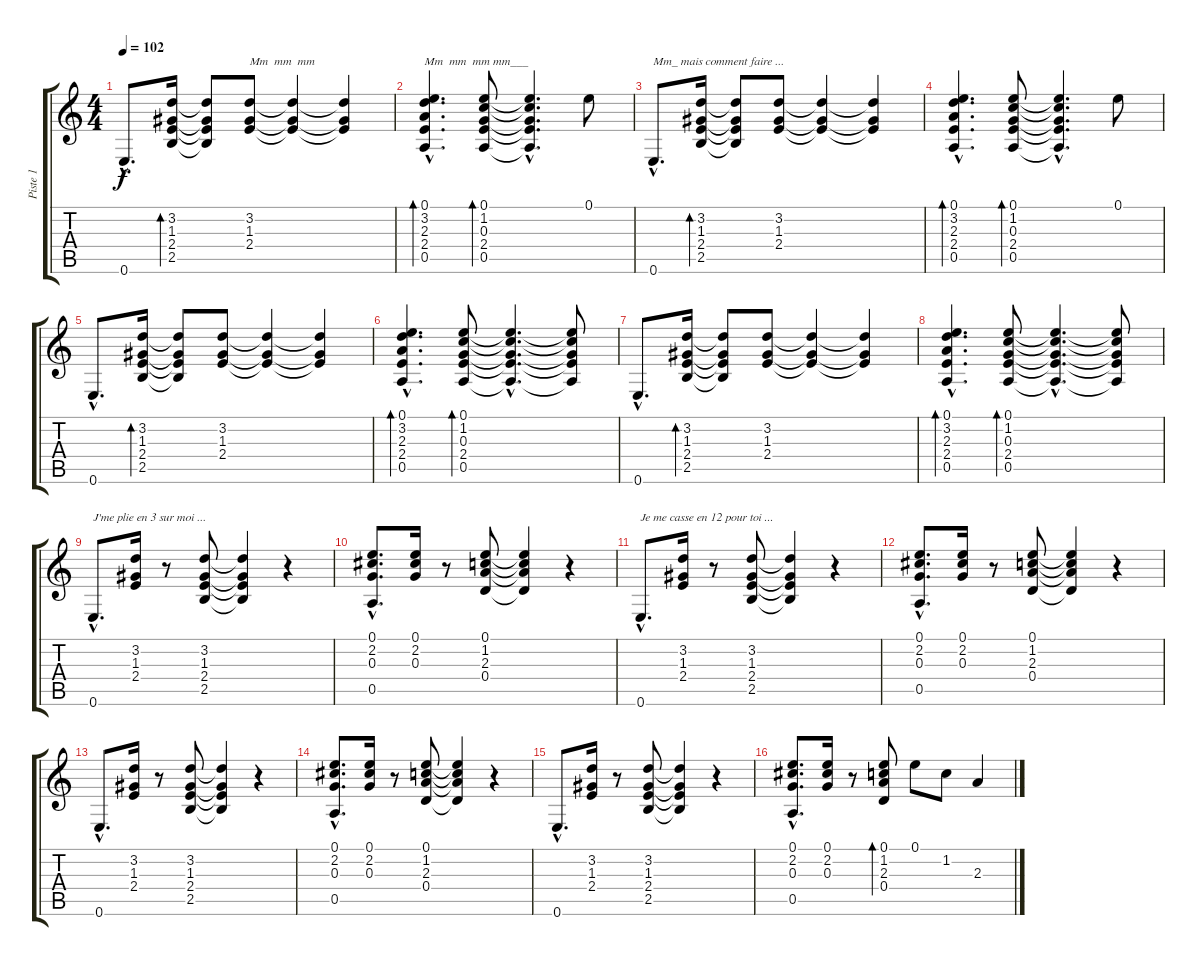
\track ("Piste 1" "Piste 1") {instrument acousticguitarnylon}
\staff {score tabs}
\tuning (E4 B3 G3 D3 A2 E2) {hide}
\ts (4 4)
\tempo 102
\clef g2
\ks c
0.6{hac}.8{d dy f instrument acousticguitarnylon} (3.2 1.3 2.4 2.5).16{bd 480} (3.2{t} 1.3{t} 2.4{t} 2.5{t}).8 (3.2 1.3 2.4).8{txt "Mm  mm  mm"} (3.2{t} 1.3{t} 2.4{t}).4 (3.2{t} 1.3{t} 2.4{t}).4 |
(0.1{hac} 3.2{hac} 2.3{hac} 2.4{hac} 0.5{hac}).4{d bd 120 txt "Mm  mm  mm mm___"} (0.1 1.2 0.3 2.4 0.5).8{bd 120} (0.1{hac t} 1.2{hac t} 0.3{hac t} 2.4{hac t} 0.5{hac t}).4{d} 0.1.8 |
0.6{hac}.8{d txt "Mm_ mais comment faire ..."} (3.2 1.3 2.4 2.5).16{bd 480} (3.2{t} 1.3{t} 2.4{t} 2.5{t}).8 (3.2 1.3 2.4).8 (3.2{t} 1.3{t} 2.4{t}).4 (3.2{t} 1.3{t} 2.4{t}).4 |
(0.1{hac} 3.2{hac} 2.3{hac} 2.4{hac} 0.5{hac}).4{d bd 120} (0.1 1.2 0.3 2.4 0.5).8{bd 120} (0.1{hac t} 1.2{hac t} 0.3{hac t} 2.4{hac t} 0.5{hac t}).4{d} 0.1.8 |
0.6{hac}.8{d} (3.2 1.3 2.4 2.5).16{bd 480} (3.2{t} 1.3{t} 2.4{t} 2.5{t}).8 (3.2 1.3 2.4).8 (3.2{t} 1.3{t} 2.4{t}).4 (3.2{t} 1.3{t} 2.4{t}).4 |
(0.1{hac} 3.2{hac} 2.3{hac} 2.4{hac} 0.5{hac}).4{d bd 120} (0.1 1.2 0.3 2.4 0.5).8{bd 120} (0.1{hac t} 1.2{hac t} 0.3{hac t} 2.4{hac t} 0.5{hac t}).4{d} (0.1{t} 1.2{t} 0.3{t} 2.4{t} 0.5{t}).8 |
0.6{hac}.8{d} (3.2 1.3 2.4 2.5).16{bd 480} (3.2{t} 1.3{t} 2.4{t} 2.5{t}).8 (3.2 1.3 2.4).8 (3.2{t} 1.3{t} 2.4{t}).4 (3.2{t} 1.3{t} 2.4{t}).4 |
(0.1{hac} 3.2{hac} 2.3{hac} 2.4{hac} 0.5{hac}).4{d bd 120} (0.1 1.2 0.3 2.4 0.5).8{bd 120} (0.1{hac t} 1.2{hac t} 0.3{hac t} 2.4{hac t} 0.5{hac t}).4{d} (0.1{t} 1.2{t} 0.3{t} 2.4{t} 0.5{t}).8 |
0.6{hac}.8{d txt "J'me plie en 3 sur moi ..."} (3.2 1.3 2.4).16 r.8 (3.2 1.3 2.4 2.5).8 (3.2{t} 1.3{t} 2.4{t} 2.5{t}).4 r.4 |
(0.1{hac} 2.2{hac} 0.3{hac} 0.5{hac}).8{d} (0.1 2.2 0.3).16 r.8 (0.1 1.2 2.3 0.4).8 (0.1{t} 1.2{t} 2.3{t} 0.4{t}).4 r.4 |
0.6{hac}.8{d txt "Je me casse en 12 pour toi ..."} (3.2 1.3 2.4).16 r.8 (3.2 1.3 2.4 2.5).8 (3.2{t} 1.3{t} 2.4{t} 2.5{t}).4 r.4 |
(0.1{hac} 2.2{hac} 0.3{hac} 0.5{hac}).8{d} (0.1 2.2 0.3).16 r.8 (0.1 1.2 2.3 0.4).8 (0.1{t} 1.2{t} 2.3{t} 0.4{t}).4 r.4 |
0.6{hac}.8{d} (3.2 1.3 2.4).16 r.8 (3.2 1.3 2.4 2.5).8 (3.2{t} 1.3{t} 2.4{t} 2.5{t}).4 r.4 |
(0.1{hac} 2.2{hac} 0.3{hac} 0.5{hac}).8{d} (0.1 2.2 0.3).16 r.8 (0.1 1.2 2.3 0.4).8 (0.1{t} 1.2{t} 2.3{t} 0.4{t}).4 r.4 |
0.6{hac}.8{d} (3.2 1.3 2.4).16 r.8 (3.2 1.3 2.4 2.5).8 (3.2{t} 1.3{t} 2.4{t} 2.5{t}).4 r.4 |
(0.1{hac} 2.2{hac} 0.3{hac} 0.5{hac}).8{d} (0.1 2.2 0.3).16 r.8 (0.1 1.2 2.3 0.4).8{bd 120} 0.1.8 1.2.8 2.3.4
